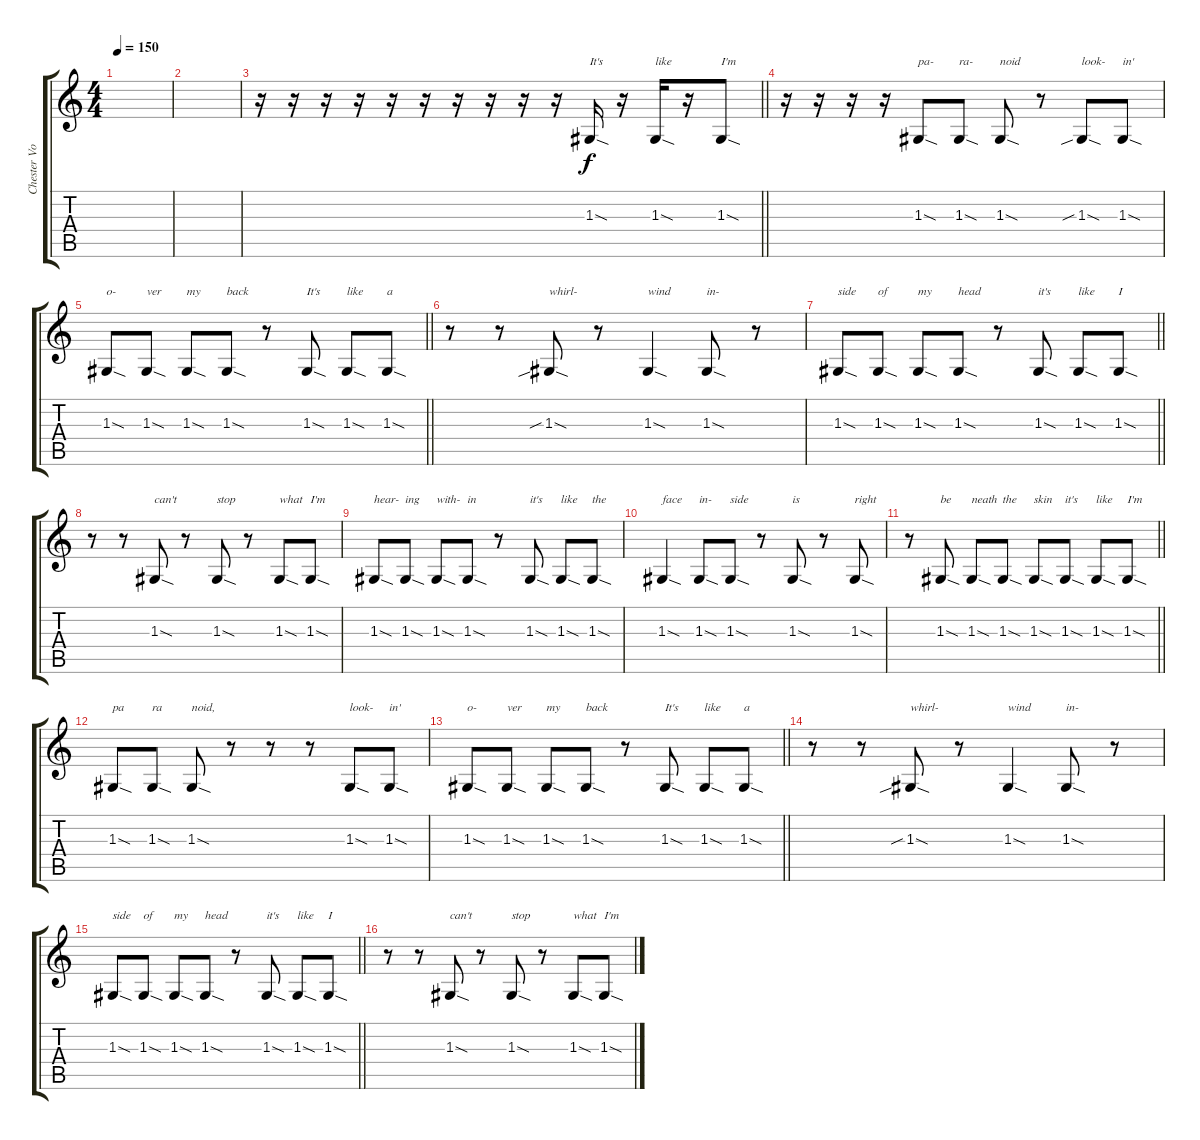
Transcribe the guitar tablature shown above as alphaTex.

\track ("Chester Vocals" "Chester Vo") {instrument harmonica}
\staff {score tabs}
\tuning (E4 B3 G3 D3 A2 E2) {hide}
\ts (4 4)
\tempo 150
\clef g2
\ks c
|
|
\barLineRight lightlight
r.16 r.16 r.16 r.16 r.16 r.16 r.16 r.16 r.16 r.16 1.3{sod}.16{txt "It's" instrument tenorsax} r.16 1.3{sod}.16{txt "like"} r.16 1.3{sod}.8{txt "I'm"} |
r.16 r.16 r.16 r.16 1.3{sod}.8{txt "pa-"} 1.3{sod}.8{txt "ra-"} 1.3{sod}.8{txt "noid"} r.8 1.3{sib sod}.8{txt "look-"} 1.3{sod}.8{txt "in'"} |
\barLineRight lightlight
1.3{sod}.8{txt "o-"} 1.3{sod}.8{txt "ver"} 1.3{sod}.8{txt "my"} 1.3{sod}.8{txt "back"} r.8 1.3{sod}.8{txt "It's"} 1.3{sod}.8{txt "like"} 1.3{sod}.8{txt "a"} |
r.8 r.8 1.3{sib sod}.8{txt "whirl-"} r.8 1.3{sod}.4{txt "wind"} 1.3{sod}.8{txt "in-"} r.8 |
\barLineRight lightlight
1.3{sod}.8{txt "side"} 1.3{sod}.8{txt "of"} 1.3{sod}.8{txt "my"} 1.3{sod}.8{txt "head"} r.8 1.3{sod}.8{txt "it's"} 1.3{sod}.8{txt "like"} 1.3{sod}.8{txt "I"} |
r.8 r.8 1.3{sod}.8{txt "can't"} r.8 1.3{sod}.8{txt "stop"} r.8 1.3{sod}.8{txt "what"} 1.3{sod}.8{txt "I'm"} |
1.3{sod}.8{txt "hear-"} 1.3{sod}.8{txt "ing"} 1.3{sod}.8{txt "with-"} 1.3{sod}.8{txt "in"} r.8 1.3{sod}.8{txt "it's"} 1.3{sod}.8{txt "like"} 1.3{sod}.8{txt "the"} |
1.3{sod}.4{txt "face"} 1.3{sod}.8{txt "in-"} 1.3{sod}.8{txt "side"} r.8 1.3{sod}.8{txt "is"} r.8 1.3{sod}.8{txt "right"} |
\barLineRight lightlight
r.8 1.3{sod}.8{txt "be"} 1.3{sod}.8{txt "neath"} 1.3{sod}.8{txt "the"} 1.3{sod}.8{txt "skin"} 1.3{sod}.8{txt "it's"} 1.3{sod}.8{txt "like"} 1.3{sod}.8{txt "I'm"} |
1.3{sod}.8{txt "pa"} 1.3{sod}.8{txt "ra"} 1.3{sod}.8{txt "noid,"} r.8 r.8 r.8 1.3{sod}.8{txt "look-"} 1.3{sod}.8{txt "in'"} |
\barLineRight lightlight
1.3{sod}.8{txt "o-"} 1.3{sod}.8{txt "ver"} 1.3{sod}.8{txt "my"} 1.3{sod}.8{txt "back"} r.8 1.3{sod}.8{txt "It's"} 1.3{sod}.8{txt "like"} 1.3{sod}.8{txt "a"} |
r.8 r.8 1.3{sib sod}.8{txt "whirl-"} r.8 1.3{sod}.4{txt "wind"} 1.3{sod}.8{txt "in-"} r.8 |
\barLineRight lightlight
1.3{sod}.8{txt "side"} 1.3{sod}.8{txt "of"} 1.3{sod}.8{txt "my"} 1.3{sod}.8{txt "head"} r.8 1.3{sod}.8{txt "it's"} 1.3{sod}.8{txt "like"} 1.3{sod}.8{txt "I"} |
r.8 r.8 1.3{sod}.8{txt "can't"} r.8 1.3{sod}.8{txt "stop"} r.8 1.3{sod}.8{txt "what"} 1.3{sod}.8{txt "I'm"}
